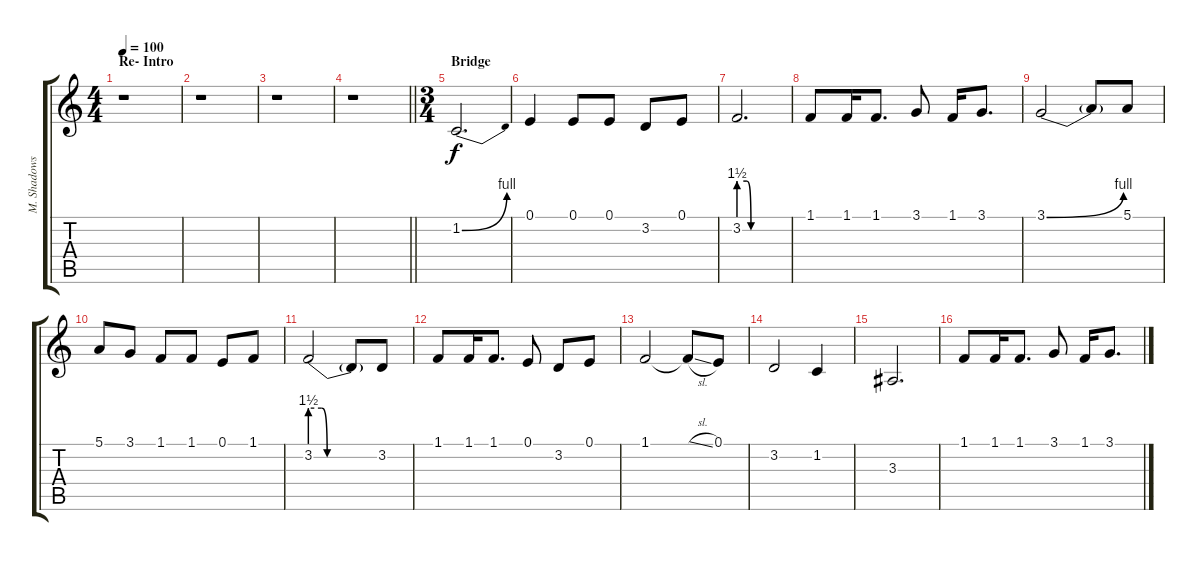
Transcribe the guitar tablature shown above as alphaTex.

\track ("M. Shadows Vocals" "M. Shadows") {instrument clarinet}
\staff {score tabs}
\tuning (E4 B3 G3 D3 A2 D2) {hide}
\ts (4 4)
\section ("" "Re- Intro")
\tempo 100
\clef g2
\ks c
r.1{dy f} |
r.1 |
r.1 |
\barLineRight lightlight
r.1 |
\ts (3 4)
\section ("" "Bridge")
1.2{be (bend 0 0 60 4)}.2{d} |
0.1.4 0.1.8 0.1.8 3.2.8 0.1.8 |
3.2{be (custom 0 6 10 6 15 0 30 0 60 0)}.2{d} |
1.1.8 1.1.16 1.1.8{d} 3.1.8 1.1.16 3.1.8{d} |
3.1{be (bend 0 0 60 4)}.2 3.1{t}.8 5.1.8 |
5.1.8 3.1.8 1.1.8 1.1.8 0.1.8 1.1.8 |
3.2{be (custom 0 6 10 6 15 0 30 0 60 0)}.2 3.2{t}.8 3.2.8 |
1.1.8 1.1.16 1.1.8{d} 0.1.8 3.2.8 0.1.8 |
1.1.2 1.1{sl t}.8 0.1.8 |
3.2.2 1.2.4 |
3.3.2{d} |
1.1.8 1.1.16 1.1.8{d} 3.1.8 1.1.16 3.1.8{d}
